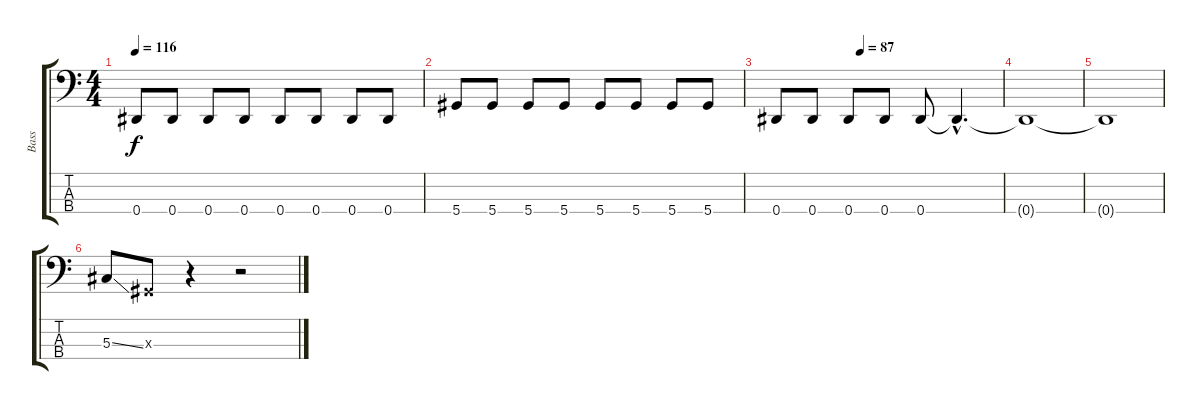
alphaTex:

\track ("Bass" "Bass") {instrument electricbassfinger}
\staff {score tabs}
\tuning (Gb2 Db2 Ab1 Eb1) {hide}
\ts (4 4)
\tempo 116
\clef f4
\ks c
0.4.8{dy f} 0.4.8 0.4.8 0.4.8 0.4.8 0.4.8 0.4.8 0.4.8 |
5.4.8 5.4.8 5.4.8 5.4.8 5.4.8 5.4.8 5.4.8 5.4.8 |
\tempo (87 0.375)
0.4.8 0.4.8 0.4.8 0.4.8 0.4.8 0.4{hac t}.4{d} |
0.4{t}.1 |
0.4{t}.1 |
5.3{ss}.8 0.3{x}.8 r.4 r.2
